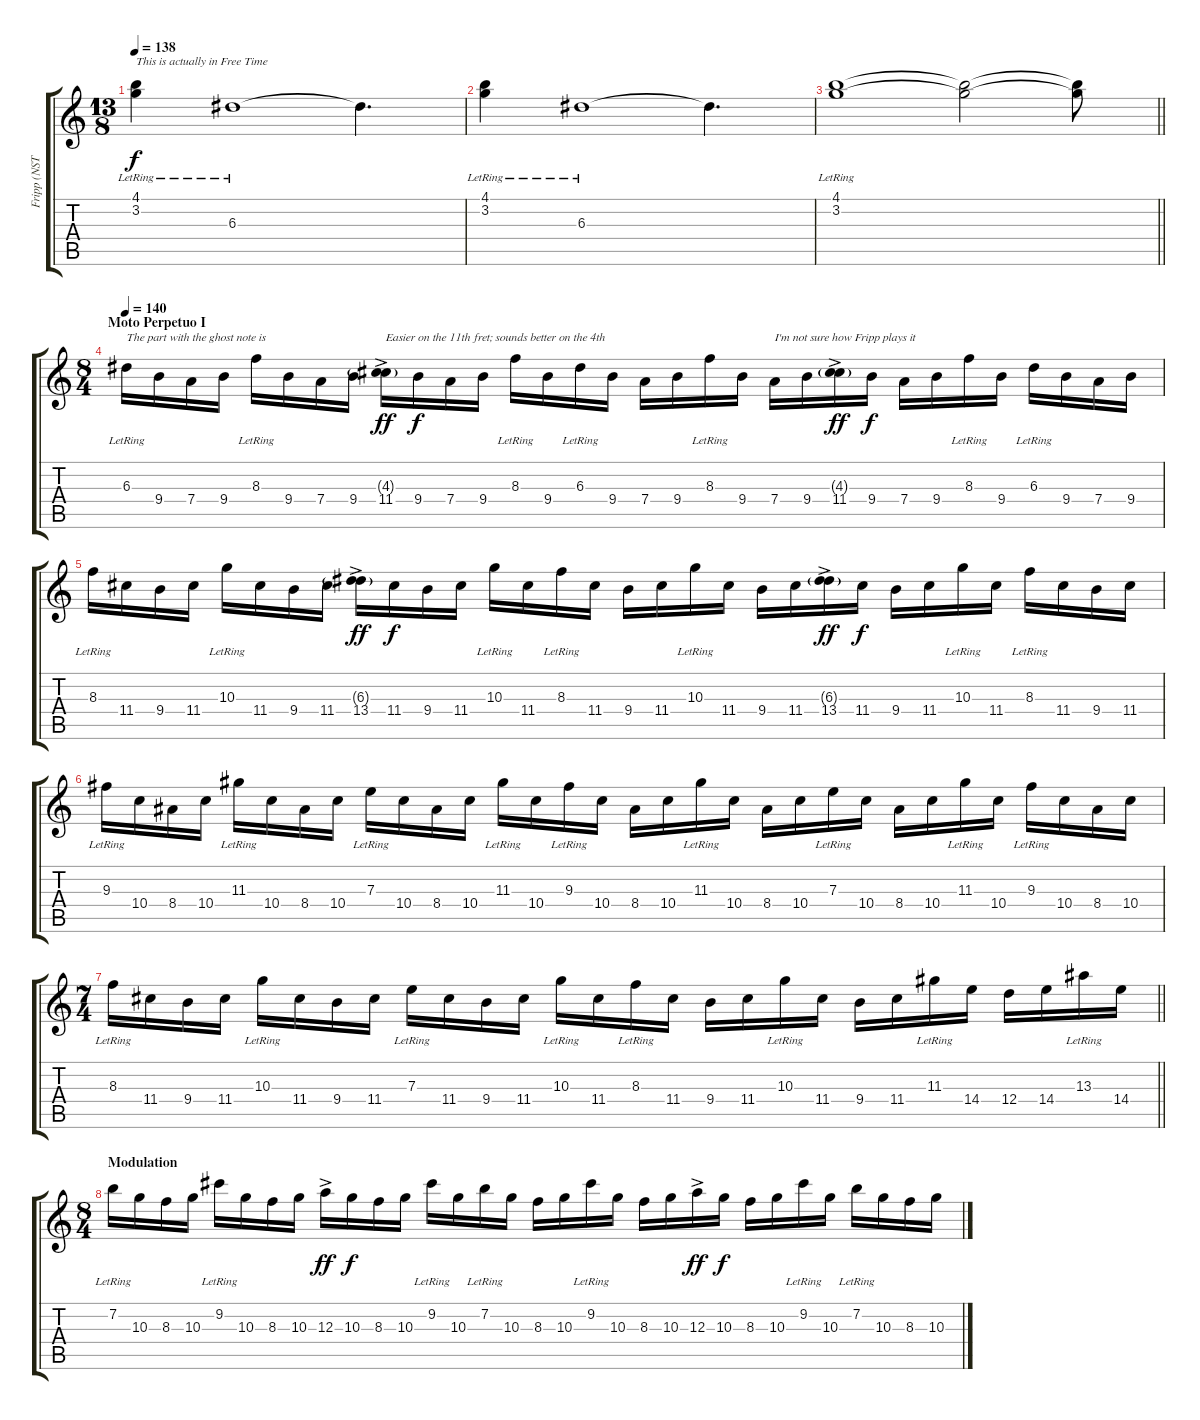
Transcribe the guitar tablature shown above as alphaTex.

\track ("Fripp (NST)" "Fripp (NST") {instrument electricguitarclean}
\staff {score tabs}
\tuning (G4 E4 A3 D3 G2 C2) {hide}
\ts (13 8)
\tempo 138
\clef g2
\ks c
(4.1{lr} 3.2{lr}).4{txt "This is actually in Free Time" dy f} 6.3{lr}.1 6.3{t}.4{d} |
(4.1{lr} 3.2{lr}).4 6.3{lr}.1 6.3{t}.4{d} |
\barLineRight lightlight
(4.1{lr} 3.2{lr}).1 (4.1{t} 3.2{t}).2 (4.1{t} 3.2{t}).8 |
\ts (8 4)
\section ("" "Moto Perpetuo I")
\tempo 140
6.3{lr}.16{txt "The part with the ghost note is"} 9.4.16 7.4.16 9.4.16 8.3{lr}.16 9.4.16 7.4.16 9.4.16 (4.3{g} 11.4{ac}).16{txt "Easier on the 11th fret; sounds better on the 4th" dy ff} 9.4.16{dy f} 7.4.16 9.4.16 8.3{lr}.16 9.4.16 6.3{lr}.16 9.4.16 7.4.16 9.4.16 8.3{lr}.16 9.4.16 7.4.16{txt "I'm not sure how Fripp plays it"} 9.4.16 (4.3{g} 11.4{ac}).16{dy ff} 9.4.16{dy f} 7.4.16 9.4.16 8.3{lr}.16 9.4.16 6.3{lr}.16 9.4.16 7.4.16 9.4.16 |
8.3{lr}.16 11.4.16 9.4.16 11.4.16 10.3{lr}.16 11.4.16 9.4.16 11.4.16 (6.3{g} 13.4{ac}).16{dy ff} 11.4.16{dy f} 9.4.16 11.4.16 10.3{lr}.16 11.4.16 8.3{lr}.16 11.4.16 9.4.16 11.4.16 10.3{lr}.16 11.4.16 9.4.16 11.4.16 (6.3{g} 13.4{ac}).16{dy ff} 11.4.16{dy f} 9.4.16 11.4.16 10.3{lr}.16 11.4.16 8.3{lr}.16 11.4.16 9.4.16 11.4.16 |
9.3{lr}.16 10.4.16 8.4.16 10.4.16 11.3{lr}.16 10.4.16 8.4.16 10.4.16 7.3{lr}.16 10.4.16 8.4.16 10.4.16 11.3{lr}.16 10.4.16 9.3{lr}.16 10.4.16 8.4.16 10.4.16 11.3{lr}.16 10.4.16 8.4.16 10.4.16 7.3{lr}.16 10.4.16 8.4.16 10.4.16 11.3{lr}.16 10.4.16 9.3{lr}.16 10.4.16 8.4.16 10.4.16 |
\ts (7 4)
\barLineRight lightlight
8.3{lr}.16 11.4.16 9.4.16 11.4.16 10.3{lr}.16 11.4.16 9.4.16 11.4.16 7.3{lr}.16 11.4.16 9.4.16 11.4.16 10.3{lr}.16 11.4.16 8.3{lr}.16 11.4.16 9.4.16 11.4.16 10.3{lr}.16 11.4.16 9.4.16 11.4.16 11.3{lr}.16 14.4.16 12.4.16 14.4.16 13.3{lr}.16 14.4.16 |
\ts (8 4)
\section ("" "Modulation")
7.2{lr}.16 10.3.16 8.3.16 10.3.16 9.2{lr}.16 10.3.16 8.3.16 10.3.16 12.3{ac}.16{dy ff} 10.3.16{dy f} 8.3.16 10.3.16 9.2{lr}.16 10.3.16 7.2{lr}.16 10.3.16 8.3.16 10.3.16 9.2{lr}.16 10.3.16 8.3.16 10.3.16 12.3{ac}.16{dy ff} 10.3.16{dy f} 8.3.16 10.3.16 9.2{lr}.16 10.3.16 7.2{lr}.16 10.3.16 8.3.16 10.3.16
